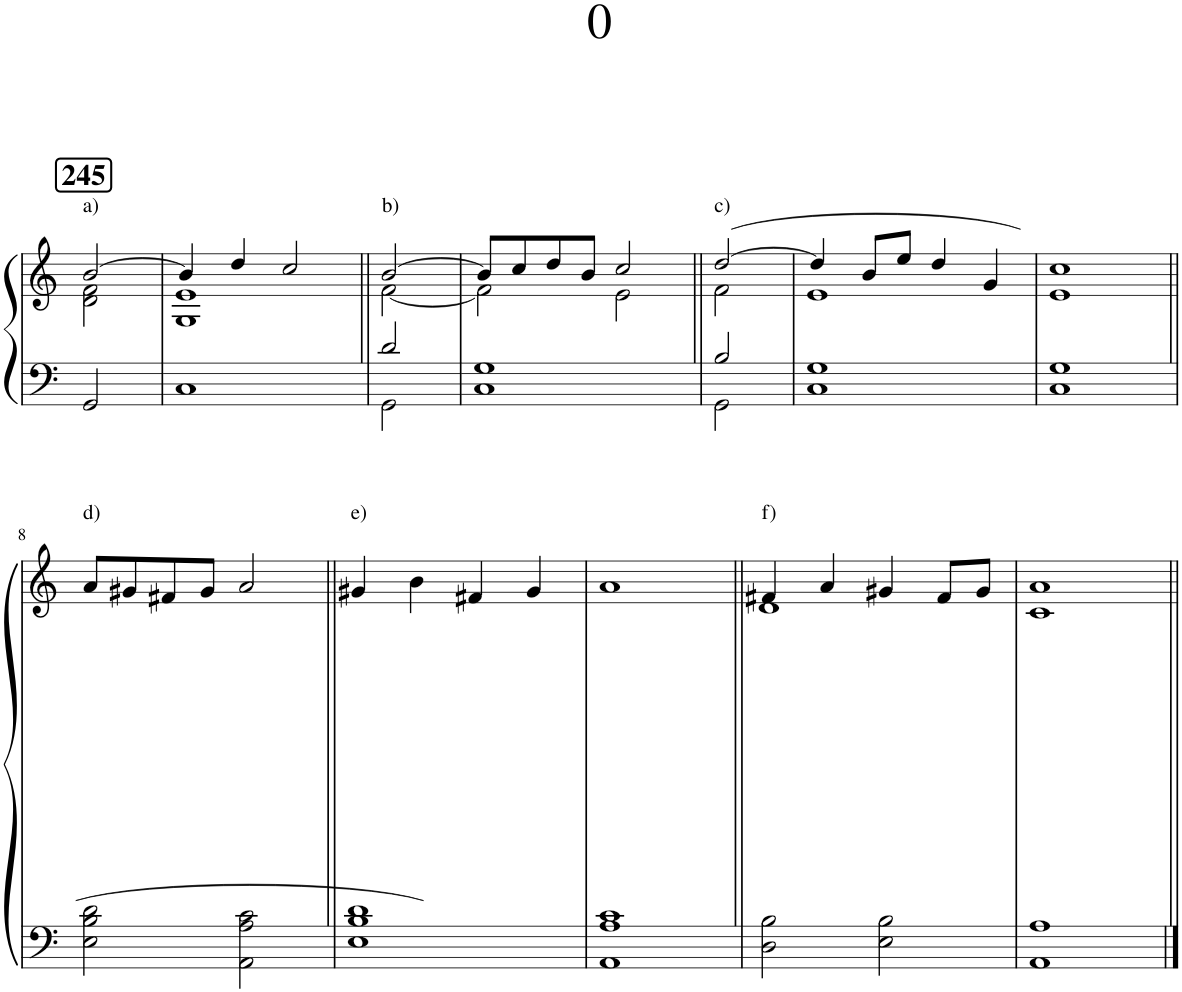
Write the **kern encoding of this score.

**kern	**kern
*part1	*part1
*staff2	*staff1
*I"Piano	*
*I'Pno.	*
*clefF4	*clefG2
*k[]	*k[]
*M2/4	*M2/4
!!LO:REH:place=s1:a:B:cj:fs=14:t=245
=1	=1
*	*^
!	!LO:TX:a:t=a)	!
2GG/	[2b/	2d\ 2f\
=2	=2	=2
*M4/4	*M4/4	*
1C	4b/]	1G 1e
.	4dd/	.
.	2cc/	.
=3||	=3||	=3||
*M2/4	*M2/4	*
*^	*	*
!	!	!LO:TX:a:t=b)	!
2GG\	2d/	[2b/	[2f\
*v	*v	*	*
=4	=4	=4
*M4/4	*M4/4	*
1C 1G	8b/L]	2f\]
.	8cc/	.
.	8dd/	.
.	8b/J	.
.	2cc/	2e\
=5||	=5||	=5||
*M2/4	*M2/4	*
*^	*	*
!	!	!LO:TX:a:t=c)	!
2GG\	2B/	[2dd/	2f\
*v	*v	*	*
=6	=6	=6
*M4/4	*M4/4	*
1C 1G	4dd/]	1e
.	[8b/L	.
.	8ee/J	.
.	4dd/	.
.	4g/	.
=7	=7	=7
1C 1G	1cc	1e
!!LO:LB:g=z
=8||	=8||	=8||
!	!LO:TX:a:t=d)	!
*	*v	*v
2E\ 2B\ 2d\	8a/L
.	8g#X/
.	8f#X/
.	8g#/J
2AA\ 2A\ 2c\	2a/
=9||	=9||
!	!LO:TX:a:t=e)
1E 1B 1d	4g#X/
.	4b\]
.	4f#X/
.	4g#/
=10	=10
1AA 1A 1c	1a
=11||	=11||
*	*^
!	!LO:TX:a:t=f)	!
2D\ 2B\	4f#X/	1d
.	4a/	.
2E\ 2B\	4g#X/	.
.	8f#/L	.
.	8g#/J	.
=12	=12	=12
1AA 1A	1a	1c
*	*v	*v
=||	=||
*-	*-
